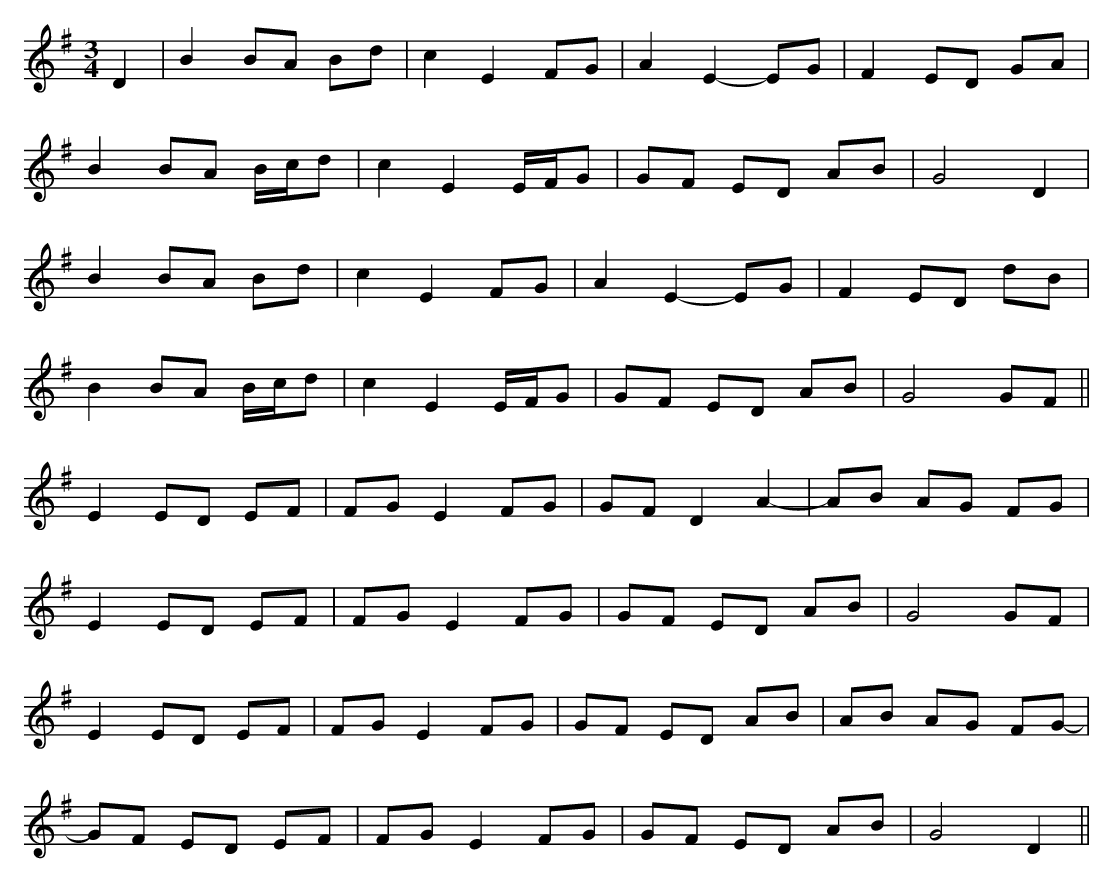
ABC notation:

X:1
M:3/4
K:G
D2|B2 BA Bd|c2 E2 FG|A2 E2 -EG|F2 ED GA|
B2 BA B/c/d|c2 E2 E/F/G|GF ED AB|G4 D2|
B2 BA Bd|c2 E2 FG|A2 E2 -EG|F2 ED dB|
B2 BA B/c/d|c2 E2 E/F/G|GF ED AB|G4 GF||
E2 ED EF|FG E2 FG|GF D2 A2-|AB AG FG|
E2 ED EF|FG E2 FG|GF ED AB|G4 GF|
E2 ED EF|FG E2 FG|GF ED AB|-AB AG FG-|
GF ED EF|FG E2 FG|GF ED AB|G4 D2||
